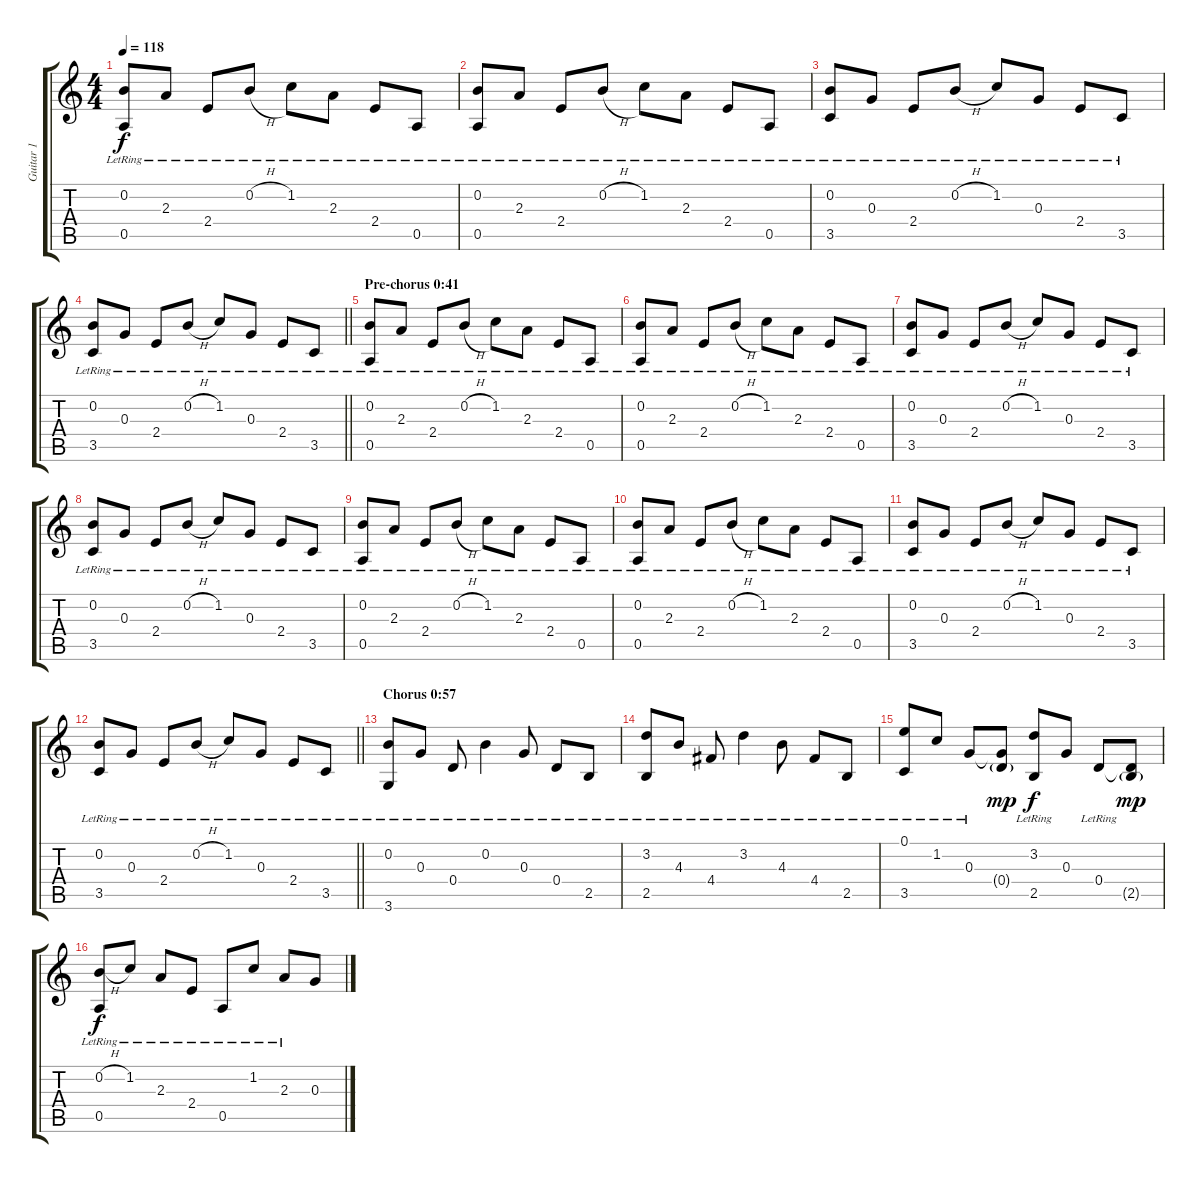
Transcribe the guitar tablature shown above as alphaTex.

\track ("Guitar 1" "Guitar 1") {instrument acousticguitarsteel}
\staff {score tabs}
\tuning (E4 B3 G3 D3 A2 E2) {hide}
\ts (4 4)
\tempo 118
\clef g2
\ks c
(0.2{lr} 0.5{lr}).8{dy f} 2.3{lr}.8 2.4{lr}.8 0.2{h lr}.8 1.2{lr}.8 2.3{lr}.8 2.4{lr}.8 0.5{lr}.8 |
(0.2{lr} 0.5{lr}).8 2.3{lr}.8 2.4{lr}.8 0.2{h lr}.8 1.2{lr}.8 2.3{lr}.8 2.4{lr}.8 0.5{lr}.8 |
(0.2{lr} 3.5{lr}).8 0.3{lr}.8 2.4{lr}.8 0.2{h lr}.8 1.2{lr}.8 0.3{lr}.8 2.4{lr}.8 3.5{lr}.8 |
\barLineRight lightlight
(0.2{lr} 3.5{lr}).8 0.3{lr}.8 2.4{lr}.8 0.2{h lr}.8 1.2{lr}.8 0.3{lr}.8 2.4{lr}.8 3.5{lr}.8 |
\section ("" "Pre-chorus 0:41")
(0.2{lr} 0.5{lr}).8 2.3{lr}.8 2.4{lr}.8 0.2{h lr}.8 1.2{lr}.8 2.3{lr}.8 2.4{lr}.8 0.5{lr}.8 |
(0.2{lr} 0.5{lr}).8 2.3{lr}.8 2.4{lr}.8 0.2{h lr}.8 1.2{lr}.8 2.3{lr}.8 2.4{lr}.8 0.5{lr}.8 |
(0.2{lr} 3.5{lr}).8 0.3{lr}.8 2.4{lr}.8 0.2{h lr}.8 1.2{lr}.8 0.3{lr}.8 2.4{lr}.8 3.5{lr}.8 |
(0.2{lr} 3.5{lr}).8 0.3{lr}.8 2.4{lr}.8 0.2{h lr}.8 1.2{lr}.8 0.3{lr}.8 2.4{lr}.8 3.5{lr}.8 |
(0.2{lr} 0.5{lr}).8 2.3{lr}.8 2.4{lr}.8 0.2{h lr}.8 1.2{lr}.8 2.3{lr}.8 2.4{lr}.8 0.5{lr}.8 |
(0.2{lr} 0.5{lr}).8 2.3{lr}.8 2.4{lr}.8 0.2{h lr}.8 1.2{lr}.8 2.3{lr}.8 2.4{lr}.8 0.5{lr}.8 |
(0.2{lr} 3.5{lr}).8 0.3{lr}.8 2.4{lr}.8 0.2{h lr}.8 1.2{lr}.8 0.3{lr}.8 2.4{lr}.8 3.5{lr}.8 |
\barLineRight lightlight
(0.2{lr} 3.5{lr}).8 0.3{lr}.8 2.4{lr}.8 0.2{h lr}.8 1.2{lr}.8 0.3{lr}.8 2.4{lr}.8 3.5{lr}.8 |
\section ("" "Chorus 0:57")
(0.2{lr} 3.6{lr}).8 0.3{lr}.8 0.4{lr}.8 0.2{lr}.4 0.3{lr}.8 0.4{lr}.8 2.5{lr}.8 |
(3.2 2.5{lr}).8 4.3{lr}.8 4.4{lr}.8 3.2{lr}.4 4.3{lr}.8 4.4{lr}.8 2.5{lr}.8 |
(0.1 3.5{lr}).8 1.2{lr}.8 0.3{lr}.8 (0.3{t} 0.4{g}).8{dy mp} (3.2{lr} 2.5{lr}).8{dy f} 0.3.8 0.4{lr}.8 (0.4{t} 2.5{g}).8{dy mp} |
(0.2{h lr} 0.5{lr}).8{dy f} 1.2{lr}.8 2.3{lr}.8 2.4{lr}.8 0.5{lr}.8 1.2{lr}.8 2.3{lr}.8 0.3.8
